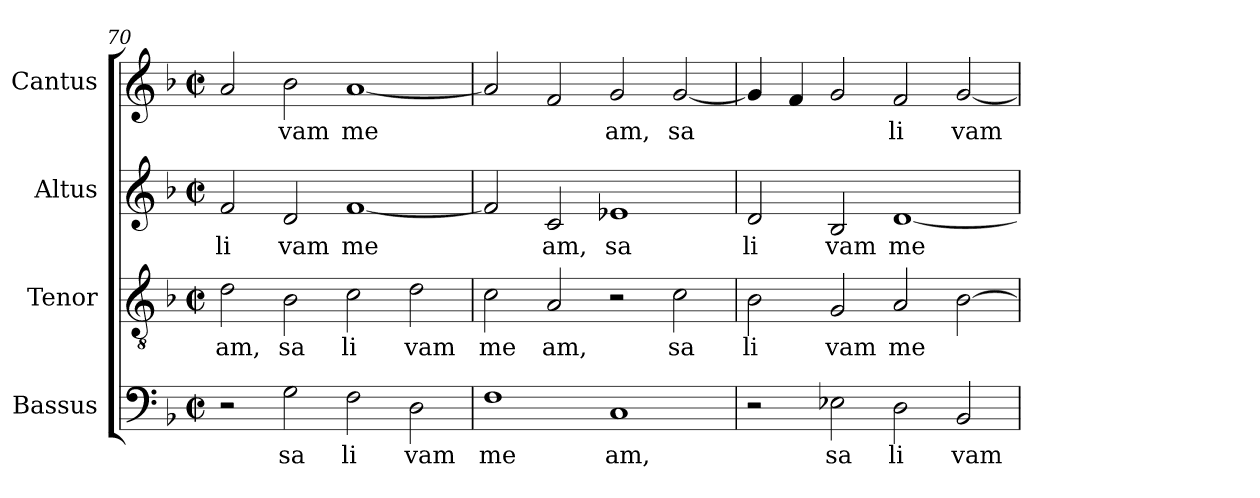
**kern	**text	**kern	**text	**kern	**text	**kern	**text
*part4	*part4	*part3	*part3	*part2	*part2	*part1	*part1
*staff4	*staff4	*staff3	*staff3	*staff2	*staff2	*staff1	*staff1
*I"Bassus	*	*I"Tenor	*	*I"Altus	*	*I"Cantus	*
*clefF4	*	*clefGv2	*	*clefG2	*	*clefG2	*
*k[b-]	*	*k[b-]	*	*k[b-]	*	*k[b-]	*
*F:	*	*F:	*	*F:	*	*F:	*
*M2/2	*	*M2/2	*	*M2/2	*	*M2/2	*
*met(c|)	*	*met(c|)	*	*met(c|)	*	*met(c|)	*
=70	=70	=70	=70	=70	=70	=70	=70
!	!	!	!LO:LY:b:cj	!	!LO:LY:b:cj	!	!
2r	.	2d\	am,	2f/	li	2a/	.
!	!LO:LY:b:cj	!	!LO:LY:b:cj	!	!LO:LY:b:cj	!	!LO:LY:b:cj
2G\	sa	2B-\	sa	2d/	vam	2b-\	vam
!	!LO:LY:b:cj	!	!LO:LY:b:cj	!	!LO:LY:b:cj	!	!LO:LY:b:cj
2F\	li	2c\	li	[<1f	me	[<1a	me
!	!LO:LY:b:cj	!	!LO:LY:b:cj	!	!	!	!
2D\	vam	2d\	vam	.	.	.	.
=71	=71	=71	=71	=71	=71	=71	=71
!	!LO:LY:b:cj	!	!LO:LY:b:cj	!	!	!	!
1F	me	2c\	me	2f/]	.	2a/]	.
!	!	!	!LO:LY:b:cj	!	!LO:LY:b:cj	!	!
.	.	2A/	am,	2c/	am,	2f/	.
!	!LO:LY:b:cj	!	!	!	!LO:LY:b:cj	!	!LO:LY:b:cj
1C	am,	2r	.	1e-X	sa	2g/	am,
!	!	!	!LO:LY:b:cj	!	!	!	!LO:LY:b:cj
.	.	2c\	sa	.	.	[<2g/	sa
=72	=72	=72	=72	=72	=72	=72	=72
!	!	!	!LO:LY:b:cj	!	!LO:LY:b:cj	!	!
2r	.	2B-\	li	2d/	li	4g/]	.
.	.	.	.	.	.	4f/	.
!	!LO:LY:b:cj	!	!LO:LY:b:cj	!	!LO:LY:b:cj	!	!
2E-X\	sa	2G/	vam	2B-/	vam	2g/	.
!	!LO:LY:b:cj	!	!LO:LY:b	!	!LO:LY:b:cj	!	!LO:LY:b:cj
2D\	li	2A/	me	[<1d	me	2f/	li
!	!LO:LY:b:cj	!	!	!	!	!	!LO:LY:b
2BB-/	vam	[>2B-\	.	.	.	[<2g/	vam
=	=	=	=	=	=	=	=
*-	*-	*-	*-	*-	*-	*-	*-
